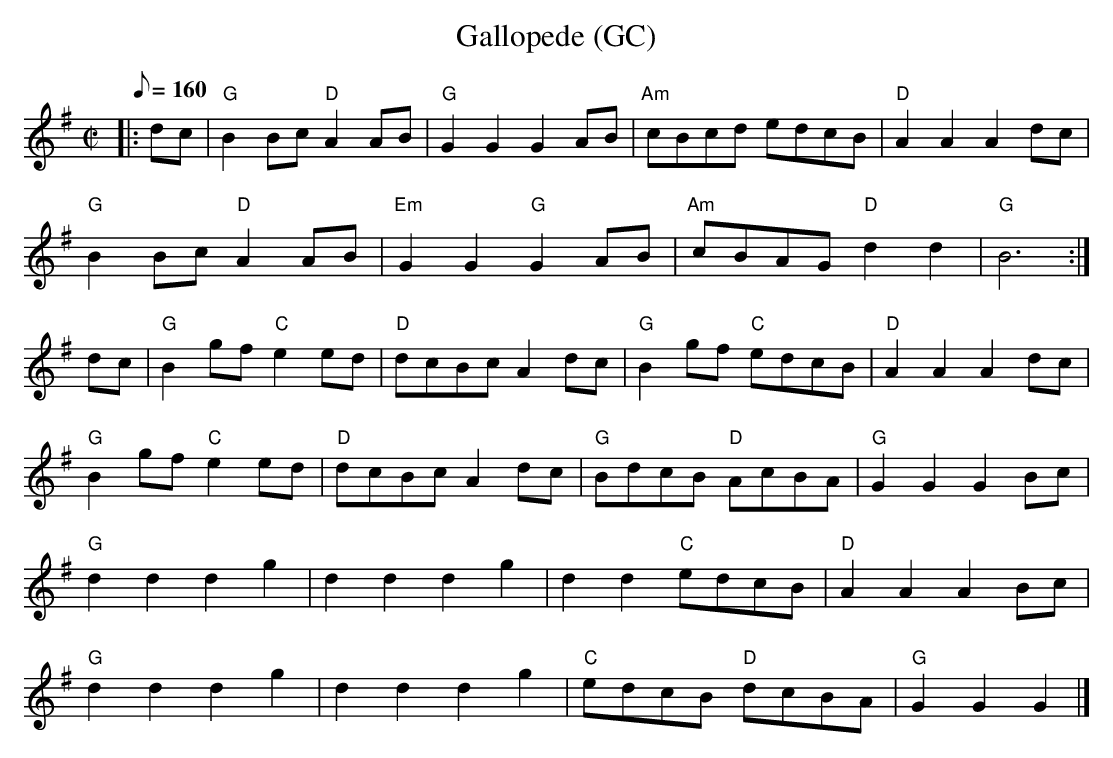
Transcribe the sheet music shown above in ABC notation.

X:1
T: Gallopede (GC)
M:C|
Q:160
K:G major
|:dc| "G"B2Bc "D"A2AB| "G"G2G2 G2AB| "Am"cBcd edcB| "D"A2A2 A2 dc|
    "G"B2Bc "D"A2AB| "Em"G2G2 "G"G2AB| "Am"cBAG "D"d2 d2| "G"B6 :|
\
dc| "G"B2gf "C"e2ed| "D"dcBc A2dc| "G"B2gf "C"edcB| "D"A2A2 A2 dc|
    "G"B2gf "C"e2ed| "D"dcBc A2dc| "G"BdcB "D"AcBA| "G"G2G2 G2 Bc|
    "G"d2d2 d2g2| d2d2 d2g2| d2d2 "C"edcB| "D"A2A2 A2 Bc|
    "G"d2d2 d2g2| d2d2 d2g2| "C"edcB "D"dcBA| "G"G2G2 G2 |]
